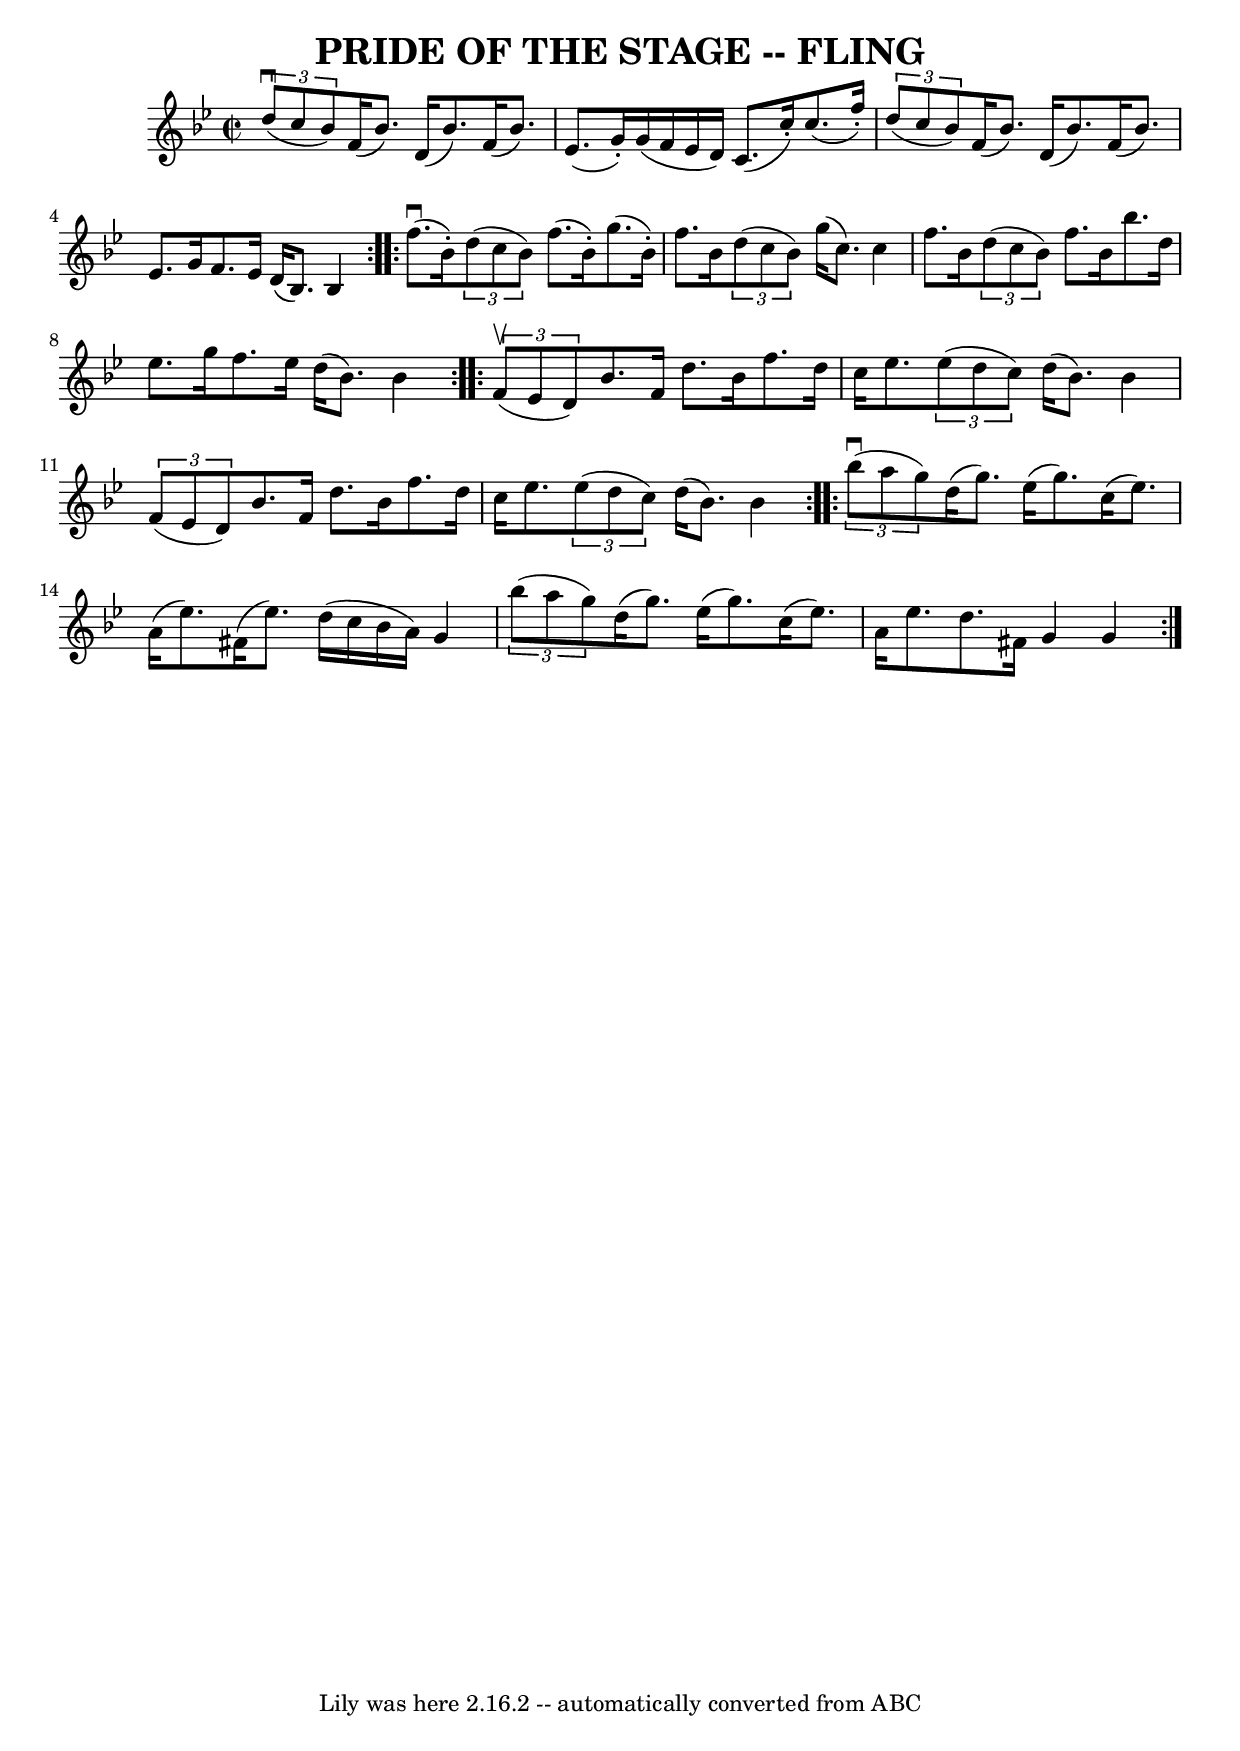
\version "2.16.2"
\include "Mammoth.ily"
\header {
  %% book = "Ryan's Mammoth Collection of Fiddle Tunes"
 crossRefNumber = "1"
 footnotes = "\\\\3rd part also an octave higher"
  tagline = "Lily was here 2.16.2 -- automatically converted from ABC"
  title = "PRIDE OF THE STAGE -- FLING"

}
voicedefault =  {


  \override Staff.TimeSignature #'style = #'C
  \time 2/2 
  \key bf \major   
  \repeat volta 2 {
    \times 2/3 { d''8 (^\downbow 
		 c''8 bf'8) 
	       } f'16 (bf'8.) d'16 (bf'8.) f'16 ( bf'8.)    |
 ef'8. (g'16-.) g'16 (f'16 ef'16 d'16 ) c'8. (c''16-.) c''8. (f''16-.)       |
    
    \times 2/3 { d''8 (c''8 bf'8) 
	       } f'16 (bf'8.) d'16 ( bf'8.) f'16 (bf'8.)    |
 ef'8. g'16 f'8. ef'16  
 d'16 (bf8.) bf4    
  }     
  \repeat volta 2 {
 f''8. (^\downbow   
 bf'16-.)   \times 2/3 { d''8 (c''8 bf'8)  			    } f''8. (bf'16-.) g''8. (bf'16-.)    |
 f''8. bf'16    \times 2/3 {   
 d''8 (c''8 bf'8)      } g''16 (c''8.) c''4         |
    
 f''8. bf'16    \times 2/3 { d''8 (c''8 bf'8) 
			       } f''8. bf'16 bf''8. d''16     |
 ef''8. g''16 f''8. ef''16   
 d''16 (bf'8.) bf'4    
  }     
  \repeat volta 2 {
    \times 2/3 { f'8 
		 (^\upbow ef'8 d'8) 
	       } bf'8. f'16 d''8. bf'16 f''8. d''16     |
 c''16 ef''8.    \times 2/3 { ef''8 (d''8 c''8  
				)  				} d''16 (bf'8.) bf'4         |
    \times 2/3 { f'8 (
		 ef'8 d'8)  	       } bf'8. f'16 d''8. bf'16 f''8. d''16      |
 c''16 ef''8.    \times 2/3 { ef''8 (d''8 c''8) 
				}   
 d''16 (bf'8.) bf'4    
  }     
  \repeat volta 2 {
    \times 2/3 { bf''8 
		 (^\downbow a''8 g''8) 
	       } d''16 (g''8.) ef''16 (g''8.) c''16 (ef''8.)    |
 a'16 (ef''8.) fs'16 (ef''8.) d''16 (c''16 bf'16 a'16) g'4        |
    \times 2/3 { 
 bf''8 (a''8 g''8) 
    } d''16 (g''8.) ef''16 (g''8.) c''16 (ef''8.)    |
 a'16 ef''8. d''8. fs'16 g'4    
 g'4    
  }   

}

\score{
  <<

    \context Staff="default"
    {
      \voicedefault 
      
    }

  >>
  \layout {
    
  }
  \midi {
  }

}
